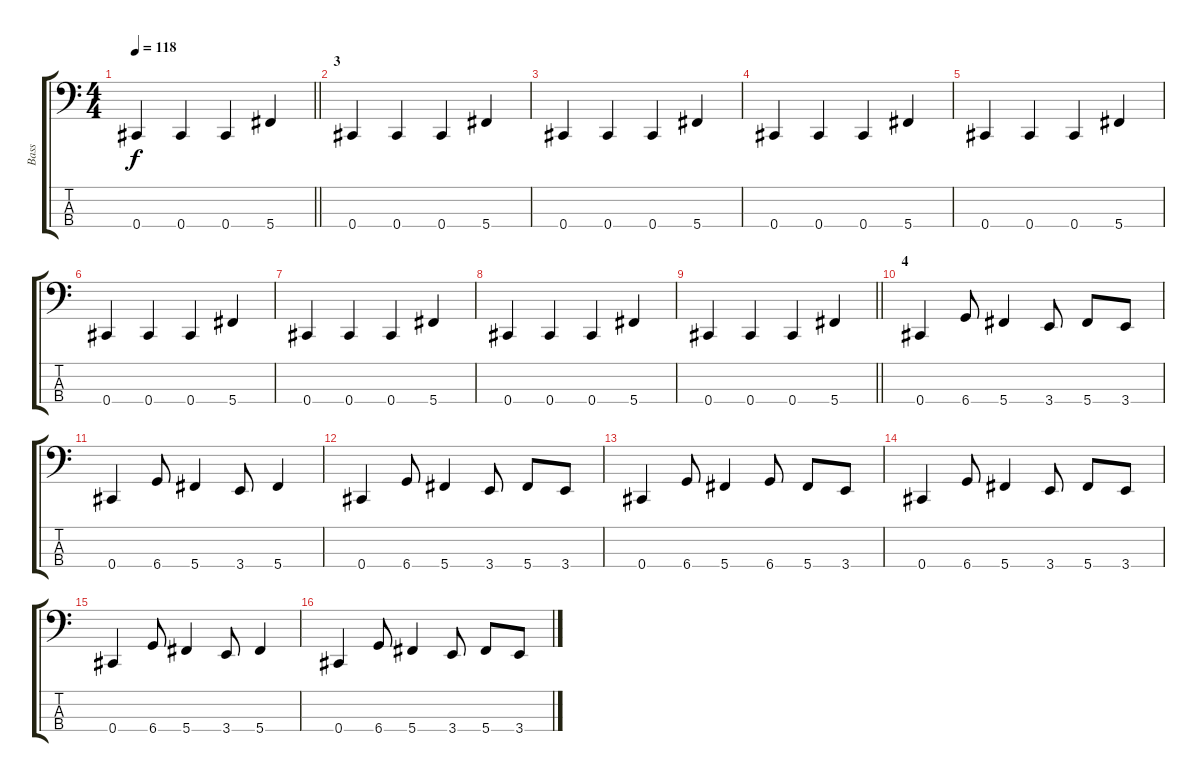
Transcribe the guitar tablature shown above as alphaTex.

\track ("Bass" "Bass") {instrument electricbassfinger}
\staff {score tabs}
\tuning (E2 B1 Gb1 Db1) {hide}
\ts (4 4)
\tempo 118
\clef f4
\barLineRight lightlight
\ks c
0.4.4{dy f} 0.4.4 0.4.4 5.4.4 |
\section ("" "3")
0.4.4 0.4.4 0.4.4 5.4.4 |
0.4.4 0.4.4 0.4.4 5.4.4 |
0.4.4 0.4.4 0.4.4 5.4.4 |
0.4.4 0.4.4 0.4.4 5.4.4 |
0.4.4 0.4.4 0.4.4 5.4.4 |
0.4.4 0.4.4 0.4.4 5.4.4 |
0.4.4 0.4.4 0.4.4 5.4.4 |
\barLineRight lightlight
0.4.4 0.4.4 0.4.4 5.4.4 |
\section ("" "4")
0.4.4 6.4.8 5.4.4 3.4.8 5.4.8 3.4.8 |
0.4.4 6.4.8 5.4.4 3.4.8 5.4.4 |
0.4.4 6.4.8 5.4.4 3.4.8 5.4.8 3.4.8 |
0.4.4 6.4.8 5.4.4 6.4.8 5.4.8 3.4.8 |
0.4.4 6.4.8 5.4.4 3.4.8 5.4.8 3.4.8 |
0.4.4 6.4.8 5.4.4 3.4.8 5.4.4 |
0.4.4 6.4.8 5.4.4 3.4.8 5.4.8 3.4.8
